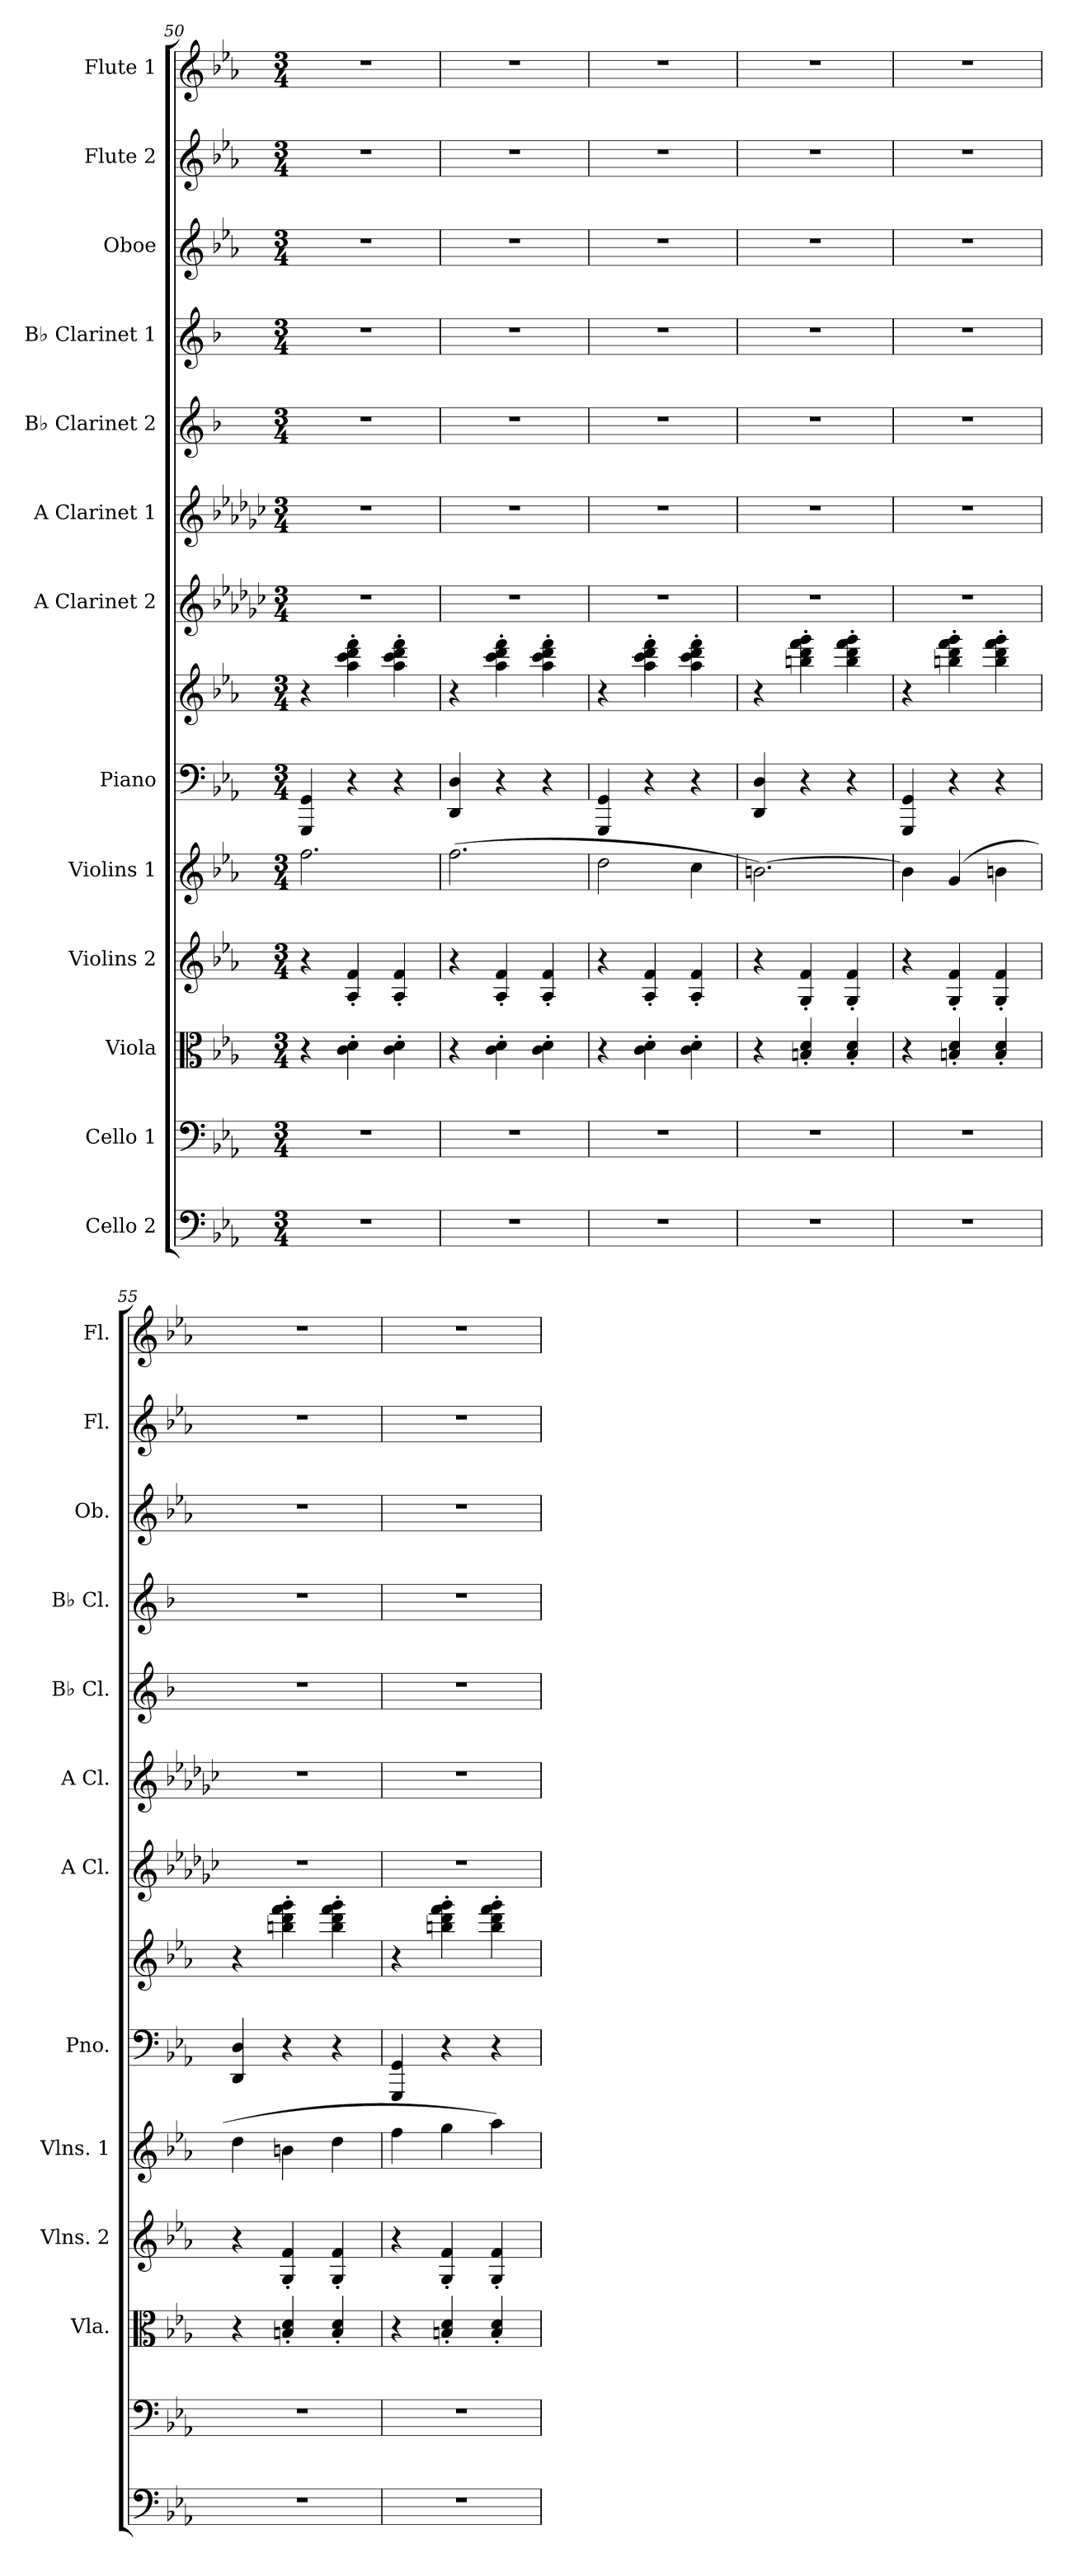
**kern	**kern	**kern	**kern	**kern	**kern	**kern	**kern	**kern	**kern	**kern	**kern	**kern	**kern
*part13	*part12	*part11	*part10	*part9	*part8	*part8	*part7	*part6	*part5	*part4	*part3	*part2	*part1
*staff14	*staff13	*staff12	*staff11	*staff10	*staff9	*staff8	*staff7	*staff6	*staff5	*staff4	*staff3	*staff2	*staff1
*I"Cello 2	*I"Cello 1	*I"Viola	*I"Violins 2	*I"Violins 1	*I"Piano	*	*I"A Clarinet 2	*I"A Clarinet 1	*I"B♭ Clarinet 2	*I"B♭ Clarinet 1	*I"Oboe	*I"Flute 2	*I"Flute 1
*	*	*I'Vla.	*I'Vlns. 2	*I'Vlns. 1	*I'Pno.	*	*I'A Cl.	*I'A Cl.	*I'B♭ Cl.	*I'B♭ Cl.	*I'Ob.	*I'Fl.	*I'Fl.
!!LO:PB:g=z
*clefF4	*clefF4	*clefC3	*clefG2	*clefG2	*clefF4	*clefG2	*clefG2	*clefG2	*clefG2	*clefG2	*clefG2	*clefG2	*clefG2
*	*	*	*	*	*	*	*ITrd2c3	*ITrd2c3	*ITrd1c2	*ITrd1c2	*	*	*
*k[b-e-a-]	*k[b-e-a-]	*k[b-e-a-]	*k[b-e-a-]	*k[b-e-a-]	*k[b-e-a-]	*k[b-e-a-]	*k[b-e-a-]	*k[b-e-a-]	*k[b-e-a-]	*k[b-e-a-]	*k[b-e-a-]	*k[b-e-a-]	*k[b-e-a-]
*E-:	*E-:	*E-:	*E-:	*E-:	*E-:	*E-:	*E-:	*E-:	*E-:	*E-:	*E-:	*E-:	*E-:
*M3/4	*M3/4	*M3/4	*M3/4	*M3/4	*M3/4	*M3/4	*M3/4	*M3/4	*M3/4	*M3/4	*M3/4	*M3/4	*M3/4
=50	=50	=50	=50	=50	=50	=50	=50	=50	=50	=50	=50	=50	=50
2.r	2.r	4r	4r	2.ff\	4GGG/ 4GG/	4r	2.r	2.r	2.r	2.r	2.r	2.r	2.r
.	.	4c\' 4d\'	4A-/' 4f/'	.	4r	4aa-\' 4ccc\' 4ddd\' 4fff\'	.	.	.	.	.	.	.
.	.	4c\' 4d\'	4A-/' 4f/'	.	4r	4aa-\' 4ccc\' 4ddd\' 4fff\'	.	.	.	.	.	.	.
=51	=51	=51	=51	=51	=51	=51	=51	=51	=51	=51	=51	=51	=51
2.r	2.r	4r	4r	(2.ff\	4DD/ 4D/	4r	2.r	2.r	2.r	2.r	2.r	2.r	2.r
.	.	4c\' 4d\'	4A-/' 4f/'	.	4r	4aa-\' 4ccc\' 4ddd\' 4fff\'	.	.	.	.	.	.	.
.	.	4c\' 4d\'	4A-/' 4f/'	.	4r	4aa-\' 4ccc\' 4ddd\' 4fff\'	.	.	.	.	.	.	.
=52	=52	=52	=52	=52	=52	=52	=52	=52	=52	=52	=52	=52	=52
2.r	2.r	4r	4r	2dd\	4GGG/ 4GG/	4r	2.r	2.r	2.r	2.r	2.r	2.r	2.r
.	.	4c\' 4d\'	4A-/' 4f/'	.	4r	4aa-\' 4ccc\' 4ddd\' 4fff\'	.	.	.	.	.	.	.
.	.	4c\' 4d\'	4A-/' 4f/'	4cc\	4r	4aa-\' 4ccc\' 4ddd\' 4fff\'	.	.	.	.	.	.	.
=53	=53	=53	=53	=53	=53	=53	=53	=53	=53	=53	=53	=53	=53
2.r	2.r	4r	4r	[2.bn\)	4DD/ 4D/	4r	2.r	2.r	2.r	2.r	2.r	2.r	2.r
.	.	4Bn/' 4d/'	4G/' 4f/'	.	4r	4bbn\' 4ddd\' 4fff\' 4ggg\'	.	.	.	.	.	.	.
.	.	4B/' 4d/'	4G/' 4f/'	.	4r	4bb\' 4ddd\' 4fff\' 4ggg\'	.	.	.	.	.	.	.
=54	=54	=54	=54	=54	=54	=54	=54	=54	=54	=54	=54	=54	=54
2.r	2.r	4r	4r	4b\]	4GGG/ 4GG/	4r	2.r	2.r	2.r	2.r	2.r	2.r	2.r
.	.	4Bn/' 4d/'	4G/' 4f/'	(4g/	4r	4bbn\' 4ddd\' 4fff\' 4ggg\'	.	.	.	.	.	.	.
.	.	4B/' 4d/'	4G/' 4f/'	4bn\	4r	4bb\' 4ddd\' 4fff\' 4ggg\'	.	.	.	.	.	.	.
=55	=55	=55	=55	=55	=55	=55	=55	=55	=55	=55	=55	=55	=55
2.r	2.r	4r	4r	4dd\	4DD/ 4D/	4r	2.r	2.r	2.r	2.r	2.r	2.r	2.r
.	.	4Bn/' 4d/'	4G/' 4f/'	4bn\	4r	4bbn\' 4ddd\' 4fff\' 4ggg\'	.	.	.	.	.	.	.
.	.	4B/' 4d/'	4G/' 4f/'	4dd\	4r	4bb\' 4ddd\' 4fff\' 4ggg\'	.	.	.	.	.	.	.
=56	=56	=56	=56	=56	=56	=56	=56	=56	=56	=56	=56	=56	=56
2.r	2.r	4r	4r	4ff\	4GGG/ 4GG/	4r	2.r	2.r	2.r	2.r	2.r	2.r	2.r
.	.	4Bn/' 4d/'	4G/' 4f/'	4gg\	4r	4bbn\' 4ddd\' 4fff\' 4ggg\'	.	.	.	.	.	.	.
.	.	4B/' 4d/'	4G/' 4f/'	4aa-\)	4r	4bb\' 4ddd\' 4fff\' 4ggg\'	.	.	.	.	.	.	.
=	=	=	=	=	=	=	=	=	=	=	=	=	=
*-	*-	*-	*-	*-	*-	*-	*-	*-	*-	*-	*-	*-	*-
